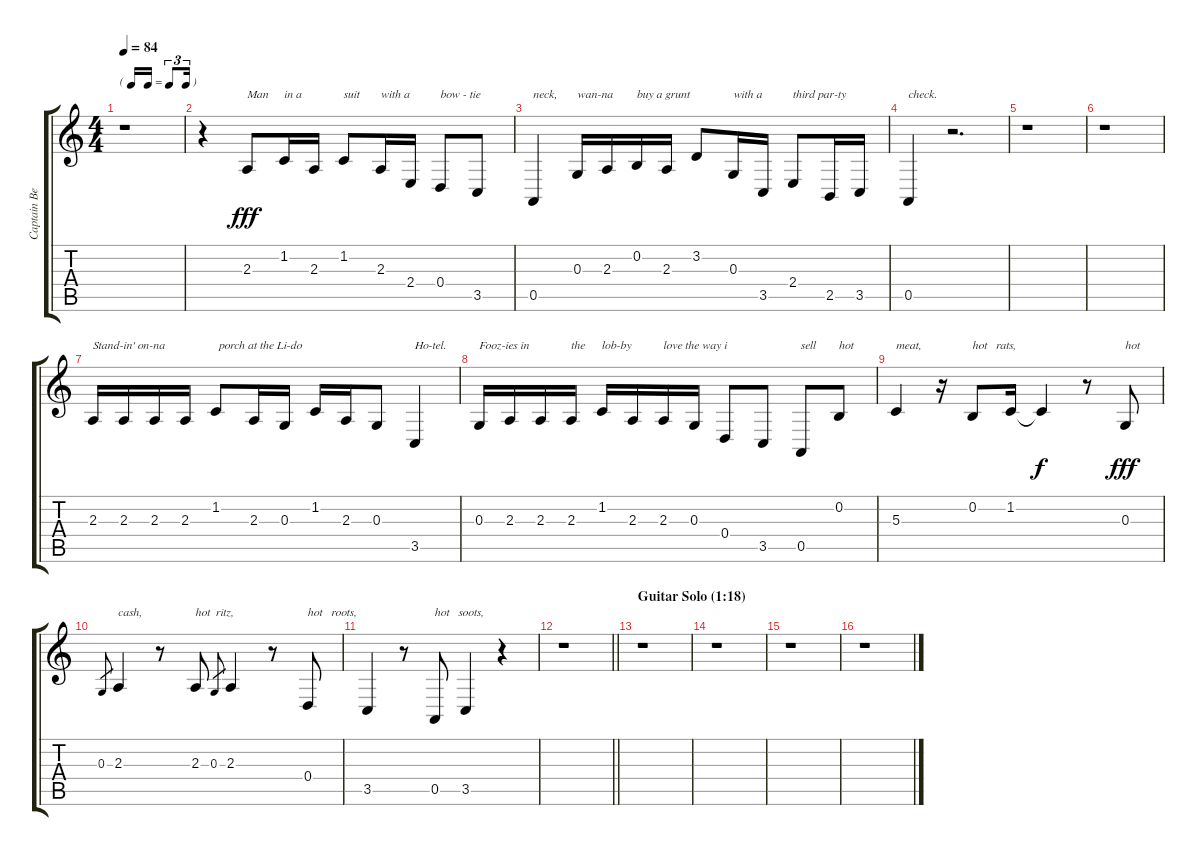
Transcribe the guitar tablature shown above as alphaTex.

\track ("Captain Beefheart - Vocals" "Captain Be") {instrument baritonesax}
\staff {score tabs}
\tuning (E4 B3 G3 D3 A2 E2) {hide}
\ts (4 4)
\tf triplet16th
\tempo 84
\clef g2
\ks c
r.1{dy fff} |
r.4 2.3.8{txt "Man"} 1.2.16{txt "in a"} 2.3.16 1.2.8{txt "suit"} 2.3.16{txt "with a"} 2.4.16 0.4.8{txt "bow - tie"} 3.5.8 |
0.5.4{txt "neck,"} 0.3.16{txt "wan-na"} 2.3.16 0.2.16{txt "buy a grunt"} 2.3.16 3.2.8 0.3.16{txt "with a"} 3.5.16 2.4.8{txt "third par-ty"} 2.5.16 3.5.16 |
0.5.4{txt "check."} r.2{d} |
r.1 |
r.1 |
2.3.16{txt "Stand-in' on-na"} 2.3.16 2.3.16 2.3.16 1.2.8{txt " porch at the Li-do "} 2.3.16 0.3.16 1.2.16 2.3.16 0.3.8 3.5.4{txt "Ho-tel."} |
0.3.16{txt "Fooz-ies in"} 2.3.16 2.3.16 2.3.16{txt "the"} 1.2.16{txt "lob-by"} 2.3.16 2.3.16{txt "love the way i"} 0.3.16 0.4.8 3.5.8 0.5.8{txt "sell"} 0.2.8{txt "hot"} |
5.3.4{txt "meat,"} r.16 0.2.8{txt "hot   rats,"} 1.2.16 1.2{t}.4{dy f} r.8 0.3.8{txt "hot" dy fff} |
0.3.8{gr} 2.3.4{txt "cash,"} r.8 2.3.8{txt "hot  ritz,"} 0.3.8{gr} 2.3.4 r.8 0.4.8{txt "hot   roots,"} |
3.5.4 r.8 0.5.8{txt "hot   soots,"} 3.5.4 r.4 |
\barLineRight lightlight
r.1 |
\section ("" "Guitar Solo (1:18)")
r.1 |
r.1 |
r.1 |
r.1
